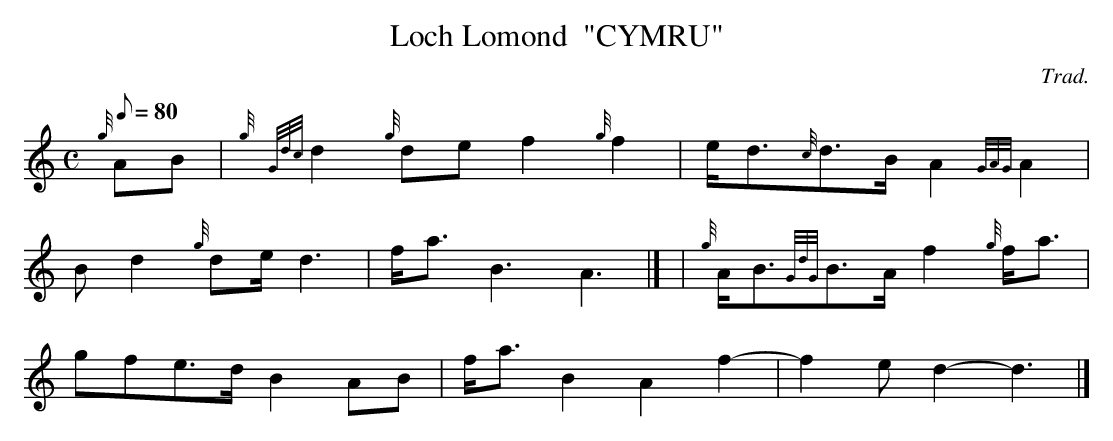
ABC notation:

X:1
T:Loch Lomond  "CYMRU"
M:C
L:1/8
Q:80
C:Trad.
K:HP
{g}AB | \
{g}{Gdc}d2{g}def2{g}f2 | \
e/2d3/2{c}d3/2B/2A2{GAG}A2 |
Bd2{g}de/2d3 | \
f/2a3/2B3A3|]  | \
{g}A/2B3/2{GdG}B3/2A/2f2{g}f/2a3/2 |
gfe3/2d/2B2AB | \
f/2a3/2B2A2f2 | \
-f2ed2-d3|]
